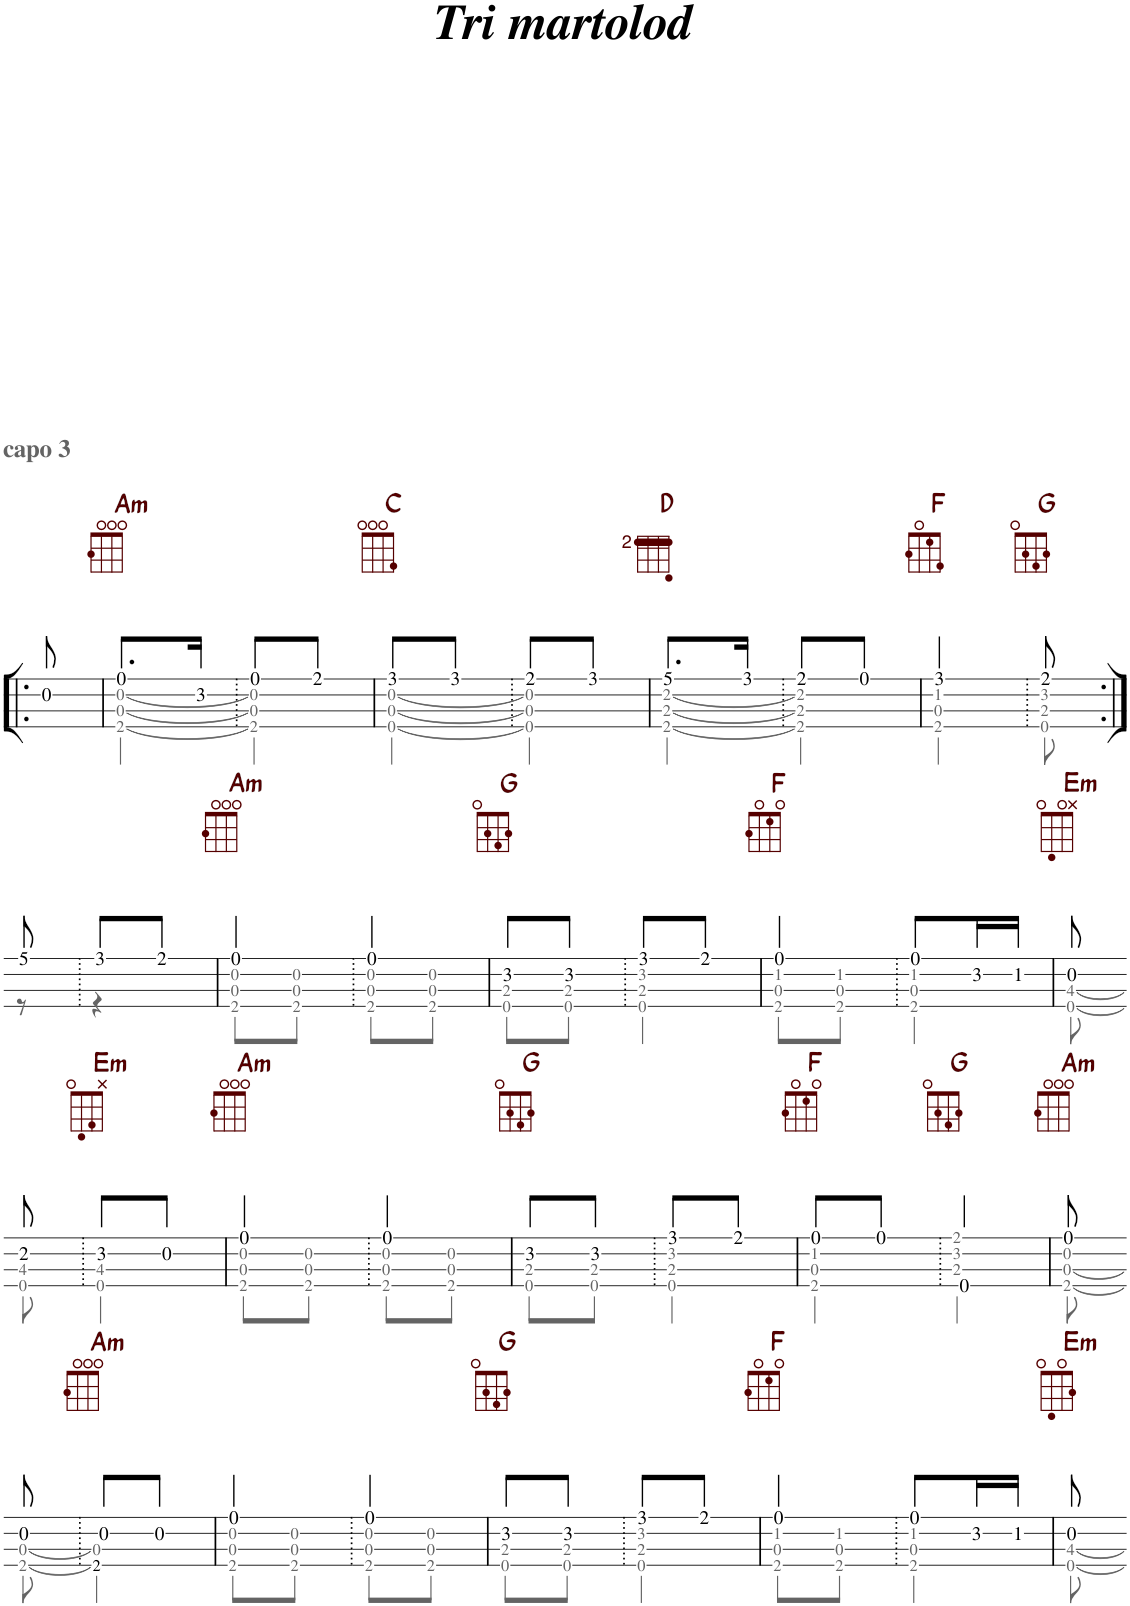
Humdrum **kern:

**kern	**harte
*part1	*part1
*staff1	*
*I"Ukulélé [Tablature]	*
*stria4	*
*Trd-2c-3	*
*k[f#c#g#]	*
*M1/4	*
=1!|:	=1!|:
8e/	.
=2	=2
*^	*
!	!	!LO:H:kt=m
8.a/L	[4a!i\ [4c!i\ [4e!i\	A:min
16f##/Jk	.	.
=3.	=3.	=3.
8a/L	4a!i\] 4c!i\] 4e!i\]	.
8b/J	.	.
=4	=4	=4
8b#/L	[4g!i\ [4c!i\ [4e!i\	C:maj
8b#/J	.	.
=5.	=5.	=5.
8b/L	4g!i\] 4c!i\] 4e!i\]	.
8b#/J	.	.
=6	=6	=6
8.dd/L	[4a!i\ [4d!i\ [4f#!i\	D:maj
16b#/Jk	.	.
=7.	=7.	=7.
8b/L	4a!i\] 4d!i\] 4f#!i\]	.
8a/J	.	.
=8	=8	=8
4b#/	4a!i\ 4c!i\ 4e#!i\	F:maj
=9.	=9.	=9.
8b/	8g!i\ 8d!i\ 8f##!i\	G:maj
!!LO:LB:g=z	!!
=10:|!	=10:|!	=10:|!
8dd/	8r	.
=11.	=11.	=11.
8b#/L	4r	.
8b/J	.	.
=12	=12	=12
!	!	!LO:H:kt=m
4a/	8a!i\ 8c!i\ 8e!i\L	A:min
.	8a!i\ 8c!i\ 8e!i\J	.
=13.	=13.	=13.
4a/	8a!i\ 8c!i\ 8e!i\L	.
.	8a!i\ 8c!i\ 8e!i\J	.
=14	=14	=14
8f##/L	8g!i\ 8d!i\L	G:maj
8f##/J	8g!i\ 8d!i\J	.
=15.	=15.	=15.
8b#/L	4g!i\ 4d!i\ 4f##!i\	.
8b/J	.	.
=16	=16	=16
4a/	8a!i\ 8c!i\ 8e#!i\L	F:maj
.	8a!i\ 8c!i\ 8e#!i\J	.
=17.	=17.	=17.
8a/L	4a!i\ 4c!i\ 4e#!i\	.
16f##/L	.	.
16f/JJ	.	.
=18	=18	=18
!	!	!LO:H:kt=m
8e/	[8g!i\ [8e!i\	E:min
!!LO:LB:g=z	!!
=19-	=19-	=19-
8f#/	8g!i\] 8e!i\]	.
=20.	=20.	=20.
!	!	!LO:H:kt=m
8f##/L	4g!i\ 4e!i\	E:min
8e/J	.	.
=21	=21	=21
!	!	!LO:H:kt=m
4a/	8a!i\ 8c!i\ 8e!i\L	A:min
.	8a!i\ 8c!i\ 8e!i\J	.
=22.	=22.	=22.
4a/	8a!i\ 8c!i\ 8e!i\L	.
.	8a!i\ 8c!i\ 8e!i\J	.
=23	=23	=23
8f##/L	8g!i\ 8d!i\L	G:maj
8f##/J	8g!i\ 8d!i\J	.
=24.	=24.	=24.
8b#/L	4g!i\ 4d!i\ 4f##!i\	.
8b/J	.	.
=25	=25	=25
8a/L	4a!i\ 4c!i\ 4e#!i\	F:maj
8a/J	.	.
=26.	=26.	=26.
4f##/	4d!i\ 4g!i\ 4b!i\	G:maj
=27	=27	=27
!	!	!LO:H:kt=m
8a/	[8a!i\ [8c!i\ 8e!i\	A:min
!!LO:LB:g=z	!!
=28-	=28-	=28-
8e/	8a!i\_ 8c!i\_	.
=29.	=29.	=29.
!	!	!LO:H:kt=m
8e/L	4c!i\] 4a!\]	A:min
8e/J	.	.
=30	=30	=30
4a/	8a!i\ 8c!i\ 8e!i\L	.
.	8a!i\ 8c!i\ 8e!i\J	.
=31.	=31.	=31.
4a/	8a!i\ 8c!i\ 8e!i\L	.
.	8a!i\ 8c!i\ 8e!i\J	.
=32	=32	=32
8f##/L	8g!i\ 8d!i\L	G:maj
8f##/J	8g!i\ 8d!i\J	.
=33.	=33.	=33.
8b#/L	4g!i\ 4d!i\ 4f##!i\	.
8b/J	.	.
=34	=34	=34
4a/	8a!i\ 8c!i\ 8e#!i\L	F:maj
.	8a!i\ 8c!i\ 8e#!i\J	.
=35.	=35.	=35.
8a/L	4a!i\ 4c!i\ 4e#!i\	.
16f##/L	.	.
16f/JJ	.	.
=36	=36	=36
!	!	!LO:H:kt=m
8e/	[8g!i\ [8e!i\	E:min
*v	*v	*
=-	=-
*-	*-
